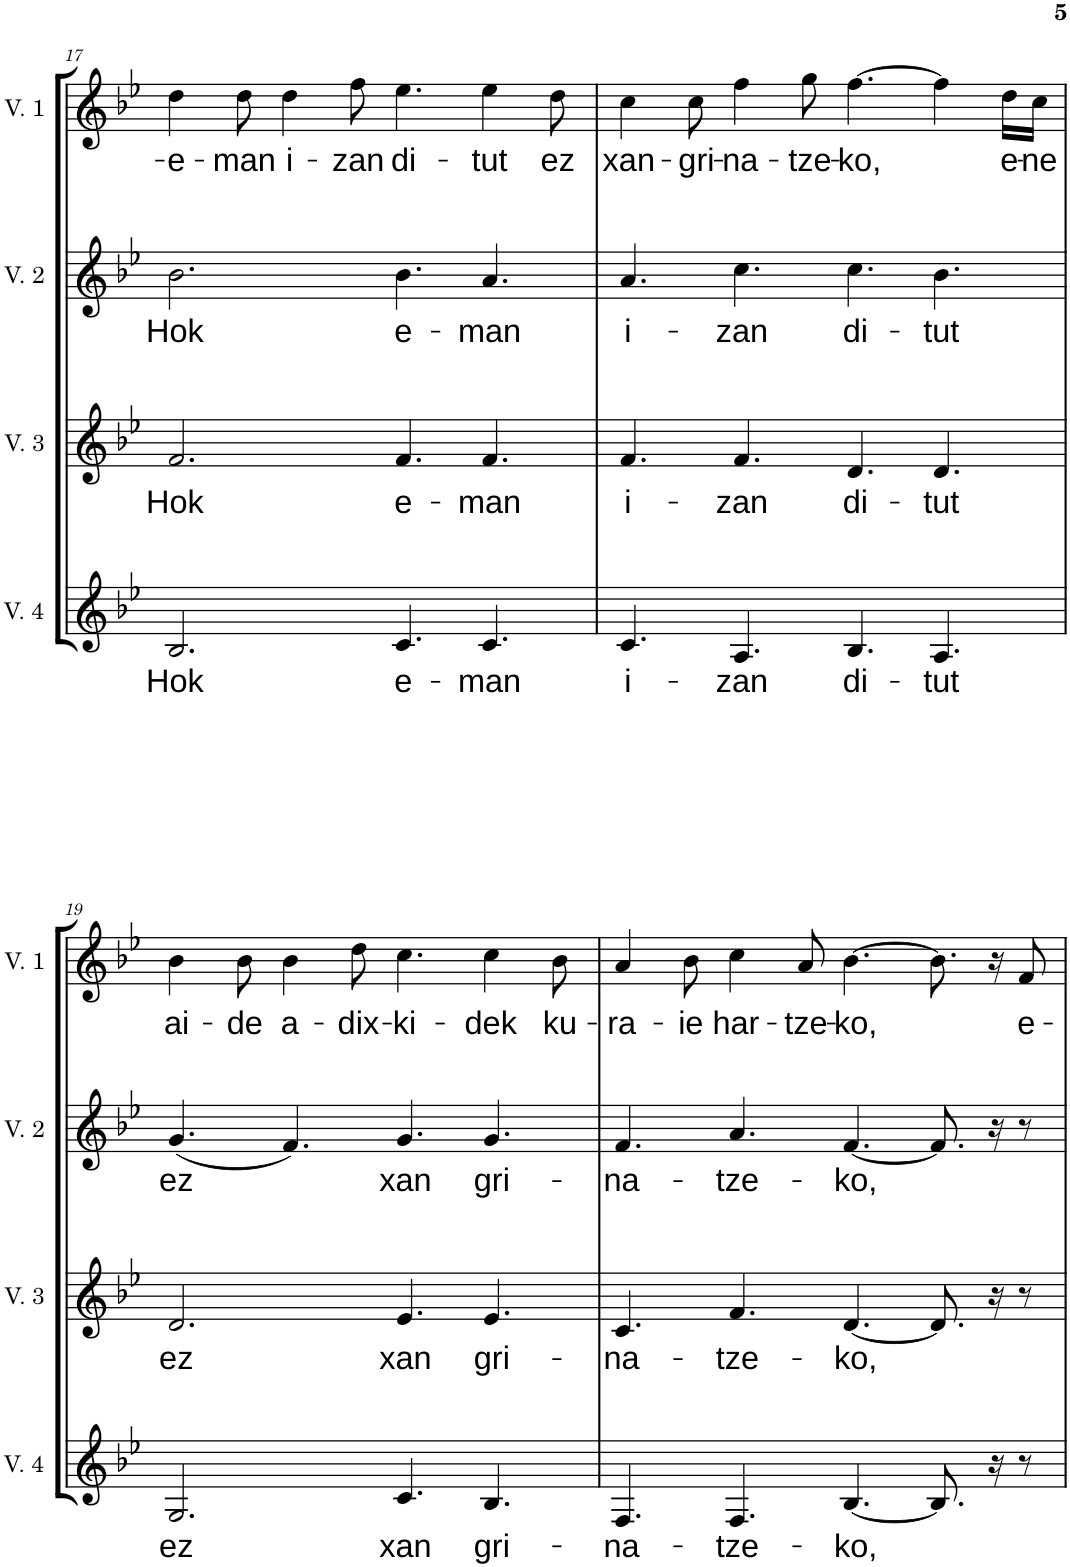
**kern	**text	**kern	**text	**kern	**text	**kern	**text
*part4	*part4	*part3	*part3	*part2	*part2	*part1	*part1
*staff4	*staff4	*staff3	*staff3	*staff2	*staff2	*staff1	*staff1
*I"Voix 4	*	*I"Voix 3	*	*I"Voix 2	*	*I"Voix 1	*
*I'V. 4	*	*I'V. 3	*	*I'V. 2	*	*I'V. 1	*
!!LO:PB:g=z
*clefG2	*	*clefG2	*	*clefG2	*	*clefG2	*
*k[b-e-]	*	*k[b-e-]	*	*k[b-e-]	*	*k[b-e-]	*
*M12/8	*	*M12/8	*	*M12/8	*	*M12/8	*
=17	=17	=17	=17	=17	=17	=17	=17
!	!LO:LY:b	!	!LO:LY:b	!	!LO:LY:b	!	!LO:LY:b
2.B-/	Hok	2.f/	Hok	2.b-\	Hok	4dd\	e-
!	!	!	!	!	!	!	!LO:LY:b
.	.	.	.	.	.	8dd\	-man
!	!	!	!	!	!	!	!LO:LY:b
.	.	.	.	.	.	4dd\	i-
!	!	!	!	!	!	!	!LO:LY:b
.	.	.	.	.	.	8ff\	-zan
!	!LO:LY:b	!	!LO:LY:b	!	!LO:LY:b	!	!LO:LY:b
4.c/	e-	4.f/	e-	4.b-\	e-	4.ee-\	di-
!	!LO:LY:b	!	!LO:LY:b	!	!LO:LY:b	!	!LO:LY:b
4.c/	-man	4.f/	-man	4.a/	-man	4ee-\	-tut
!	!	!	!	!	!	!	!LO:LY:b
.	.	.	.	.	.	8dd\	ez
=18	=18	=18	=18	=18	=18	=18	=18
!	!LO:LY:b	!	!LO:LY:b	!	!LO:LY:b	!	!LO:LY:b
4.c/	i-	4.f/	i-	4.a/	i-	4cc\	xan-
!	!	!	!	!	!	!	!LO:LY:b
.	.	.	.	.	.	8cc\	-gri-
!	!LO:LY:b	!	!LO:LY:b	!	!LO:LY:b	!	!LO:LY:b
4.A/	-zan	4.f/	-zan	4.cc\	-zan	4ff\	-na-
!	!	!	!	!	!	!	!LO:LY:b
.	.	.	.	.	.	8gg\	-tze-
!	!LO:LY:b	!	!LO:LY:b	!	!LO:LY:b	!	!LO:LY:b
4.B-/	di-	4.d/	di-	4.cc\	di-	[4.ff\	-ko,
!	!LO:LY:b	!	!LO:LY:b	!	!LO:LY:b	!	!
4.A/	-tut	4.d/	-tut	4.b-\	-tut	4ff\]	.
!	!	!	!	!	!	!	!LO:LY:b
.	.	.	.	.	.	16dd\LL	e-
!	!	!	!	!	!	!	!LO:LY:b
.	.	.	.	.	.	16cc\JJ	-ne
!!LO:LB:g=z
=19	=19	=19	=19	=19	=19	=19	=19
!	!LO:LY:b	!	!LO:LY:b	!	!LO:LY:b	!	!LO:LY:b
2.G/	ez	2.d/	ez	(4.g/	ez	4b-\	ai-
!	!	!	!	!	!	!	!LO:LY:b
.	.	.	.	.	.	8b-\	-de
!	!	!	!	!	!	!	!LO:LY:b
.	.	.	.	4.f/)	.	4b-\	a-
!	!	!	!	!	!	!	!LO:LY:b
.	.	.	.	.	.	8dd\	-dix-
!	!LO:LY:b	!	!LO:LY:b	!	!LO:LY:b	!	!LO:LY:b
4.c/	xan	4.e-/	xan	4.g/	xan	4.cc\	-ki-
!	!LO:LY:b	!	!LO:LY:b	!	!LO:LY:b	!	!LO:LY:b
4.B-/	-gri-	4.e-/	-gri-	4.g/	-gri-	4cc\	-dek
!	!	!	!	!	!	!	!LO:LY:b
.	.	.	.	.	.	8b-\	ku-
=20	=20	=20	=20	=20	=20	=20	=20
!	!LO:LY:b	!	!LO:LY:b	!	!LO:LY:b	!	!LO:LY:b
4.F/	-na-	4.c/	-na-	4.f/	-na-	4a/	-ra-
!	!	!	!	!	!	!	!LO:LY:b
.	.	.	.	.	.	8b-\	-ie
!	!LO:LY:b	!	!LO:LY:b	!	!LO:LY:b	!	!LO:LY:b
4.F/	-tze-	4.f/	-tze-	4.a/	-tze-	4cc\	har-
!	!	!	!	!	!	!	!LO:LY:b
.	.	.	.	.	.	8a/	-tze-
!	!LO:LY:b	!	!LO:LY:b	!	!LO:LY:b	!	!LO:LY:b
[4.B-/	-ko,	[4.d/	-ko,	[4.f/	-ko,	[4.b-\	-ko,
8.B-/]	.	8.d/]	.	8.f/]	.	8.b-\]	.
16r	.	16r	.	16r	.	16r	.
!	!	!	!	!	!	!	!LO:LY:b
8r	.	8r	.	8r	.	8f/	e-
=	=	=	=	=	=	=	=
*-	*-	*-	*-	*-	*-	*-	*-
